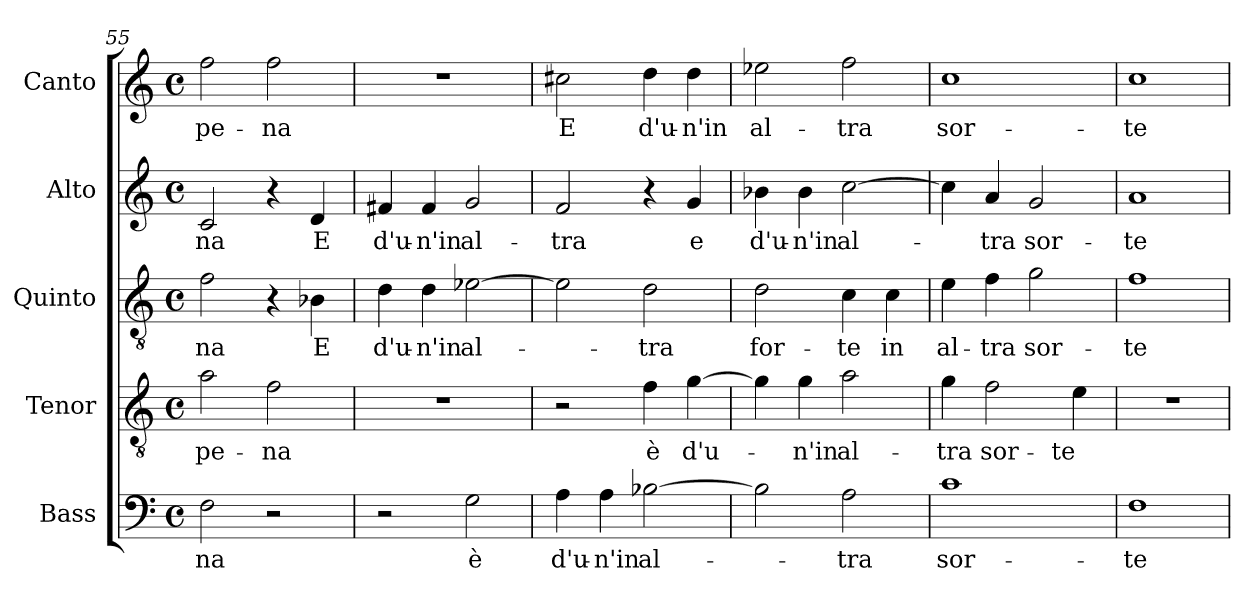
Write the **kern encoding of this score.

**kern	**text	**kern	**text	**kern	**text	**kern	**text	**kern	**text
*part5	*part5	*part4	*part4	*part3	*part3	*part2	*part2	*part1	*part1
*staff5	*staff5	*staff4	*staff4	*staff3	*staff3	*staff2	*staff2	*staff1	*staff1
*I"Bass	*	*I"Tenor	*	*I"Quinto	*	*I"Alto	*	*I"Canto	*
*I'B.	*	*I'T.	*	*I'T.	*	*I'A.	*	*	*
*clefF4	*	*clefGv2	*	*clefGv2	*	*clefG2	*	*clefG2	*
*	*	*ITrd7c12	*	*ITrd7c12	*	*	*	*	*
*k[]	*	*k[]	*	*k[]	*	*k[]	*	*k[]	*
*C:	*	*C:	*	*C:	*	*C:	*	*C:	*
*M4/4	*	*M4/4	*	*M4/4	*	*M4/4	*	*M4/4	*
*met(c)	*	*met(c)	*	*met(c)	*	*met(c)	*	*met(c)	*
=55	=55	=55	=55	=55	=55	=55	=55	=55	=55
!	!LO:LY:b:color=#000000	!	!	!	!	!	!	!	!
!	!	!	!LO:LY:b:color=#000000	!	!	!	!	!	!
!	!	!	!	!	!LO:LY:b:color=#000000	!	!	!	!
!	!	!	!	!	!	!	!LO:LY:b:color=#000000	!	!
!	!	!	!	!	!	!	!	!	!LO:LY:b:color=#000000
2Fi\	-na	2Ai\	pe-	2Fi\	-na	2ci/	-na	2ffi\	pe-
!	!	!	!LO:LY:b:color=#000000	!	!	!	!	!	!
!	!	!	!	!	!	!	!	!	!LO:LY:b:color=#000000
2r	.	2Fi\	-na	4r	.	4r	.	2ffi\	-na
!	!	!	!	!	!LO:LY:b:color=#000000	!	!	!	!
!	!	!	!	!	!	!	!LO:LY:b:color=#000000	!	!
.	.	.	.	4BB-Xi\	E	4di/	E	.	.
=56	=56	=56	=56	=56	=56	=56	=56	=56	=56
!	!	!	!	!	!LO:LY:b:color=#000000	!	!	!	!
!	!	!	!	!	!	!	!LO:LY:b:color=#000000	!	!
2r	.	1r	.	4Di\	d'u-	4f#Xi/	d'u-	1r	.
!	!	!	!	!	!LO:LY:b:color=#000000	!	!	!	!
!	!	!	!	!	!	!	!LO:LY:b:color=#000000	!	!
.	.	.	.	4Di\	-n'in	4f#i/	-n'in	.	.
!	!LO:LY:b:color=#000000	!	!	!	!	!	!	!	!
!	!	!	!	!	!LO:LY:b:color=#000000	!	!	!	!
!	!	!	!	!	!	!	!LO:LY:b:color=#000000	!	!
2Gi\	è	.	.	[>2E-Xi\	al-	2gi/	al-	.	.
=57	=57	=57	=57	=57	=57	=57	=57	=57	=57
!	!LO:LY:b:color=#000000	!	!	!	!	!	!	!	!
!	!	!	!	!	!	!	!LO:LY:b:color=#000000	!	!
!	!	!	!	!	!	!	!	!	!LO:LY:b:color=#000000
4Ai\	d'u-	2r	.	2E-i\]	.	2fi/	-tra	2cc#Xi\	E
!	!LO:LY:b:color=#000000	!	!	!	!	!	!	!	!
4Ai\	-n'in	.	.	.	.	.	.	.	.
!	!LO:LY:b:color=#000000	!	!	!	!	!	!	!	!
!	!	!	!LO:LY:b:color=#000000	!	!	!	!	!	!
!	!	!	!	!	!LO:LY:b:color=#000000	!	!	!	!
!	!	!	!	!	!	!	!	!	!LO:LY:b:color=#000000
[>2B-Xi\	al-	4Fi\	è	2Di\	-tra	4r	.	4ddi\	d'u-
!	!	!	!LO:LY:b:color=#000000	!	!	!	!	!	!
!	!	!	!	!	!	!	!LO:LY:b:color=#000000	!	!
!	!	!	!	!	!	!	!	!	!LO:LY:b:color=#000000
.	.	[>4Gi\	d'u-	.	.	4gi/	e	4ddi\	-n'in
=58	=58	=58	=58	=58	=58	=58	=58	=58	=58
!	!	!	!	!	!LO:LY:b:color=#000000	!	!	!	!
!	!	!	!	!	!	!	!LO:LY:b:color=#000000	!	!
!	!	!	!	!	!	!	!	!	!LO:LY:b:color=#000000
2B-i\]	.	4Gi\]	.	2Di\	for-	4b-Xi\	d'u-	2ee-Xi\	al-
!	!	!	!LO:LY:b:color=#000000	!	!	!	!	!	!
!	!	!	!	!	!	!	!LO:LY:b:color=#000000	!	!
.	.	4Gi\	-n'in	.	.	4b-i\	-n'in	.	.
!	!LO:LY:b:color=#000000	!	!	!	!	!	!	!	!
!	!	!	!LO:LY:b:color=#000000	!	!	!	!	!	!
!	!	!	!	!	!LO:LY:b:color=#000000	!	!	!	!
!	!	!	!	!	!	!	!LO:LY:b:color=#000000	!	!
!	!	!	!	!	!	!	!	!	!LO:LY:b:color=#000000
2Ai\	-tra	2Ai\	al-	4Ci\	-te	[>2cci\	al-	2ffi\	-tra
!	!	!	!	!	!LO:LY:b:color=#000000	!	!	!	!
.	.	.	.	4Ci\	in	.	.	.	.
=59	=59	=59	=59	=59	=59	=59	=59	=59	=59
!	!LO:LY:b:color=#000000	!	!	!	!	!	!	!	!
!	!	!	!LO:LY:b:color=#000000	!	!	!	!	!	!
!	!	!	!	!	!LO:LY:b:color=#000000	!	!	!	!
!	!	!	!	!	!	!	!	!	!LO:LY:b:color=#000000
1ci	sor-	4Gi\	-tra	4Ei\	al-	4cci\]	.	1cci	sor-
!	!	!	!LO:LY:b:color=#000000	!	!	!	!	!	!
!	!	!	!	!	!LO:LY:b:color=#000000	!	!	!	!
!	!	!	!	!	!	!	!LO:LY:b:color=#000000	!	!
.	.	2Fi\	sor-	4Fi\	-tra	4ai/	-tra	.	.
!	!	!	!	!	!LO:LY:b:color=#000000	!	!	!	!
!	!	!	!	!	!	!	!LO:LY:b:color=#000000	!	!
.	.	.	.	2Gi\	sor-	2gi/	sor-	.	.
!	!	!	!LO:LY:b:color=#000000	!	!	!	!	!	!
.	.	4Ei\	-te	.	.	.	.	.	.
!!LO:LB:g=z
=60	=60	=60	=60	=60	=60	=60	=60	=60	=60
!	!LO:LY:b:color=#000000	!	!	!	!	!	!	!	!
!	!	!	!	!	!LO:LY:b:color=#000000	!	!	!	!
!	!	!	!	!	!	!	!LO:LY:b:color=#000000	!	!
!	!	!	!	!	!	!	!	!	!LO:LY:b:color=#000000
1Fi	-te	1r	.	1Fi	-te	1ai	-te	1cci	-te
=	=	=	=	=	=	=	=	=	=
*-	*-	*-	*-	*-	*-	*-	*-	*-	*-
